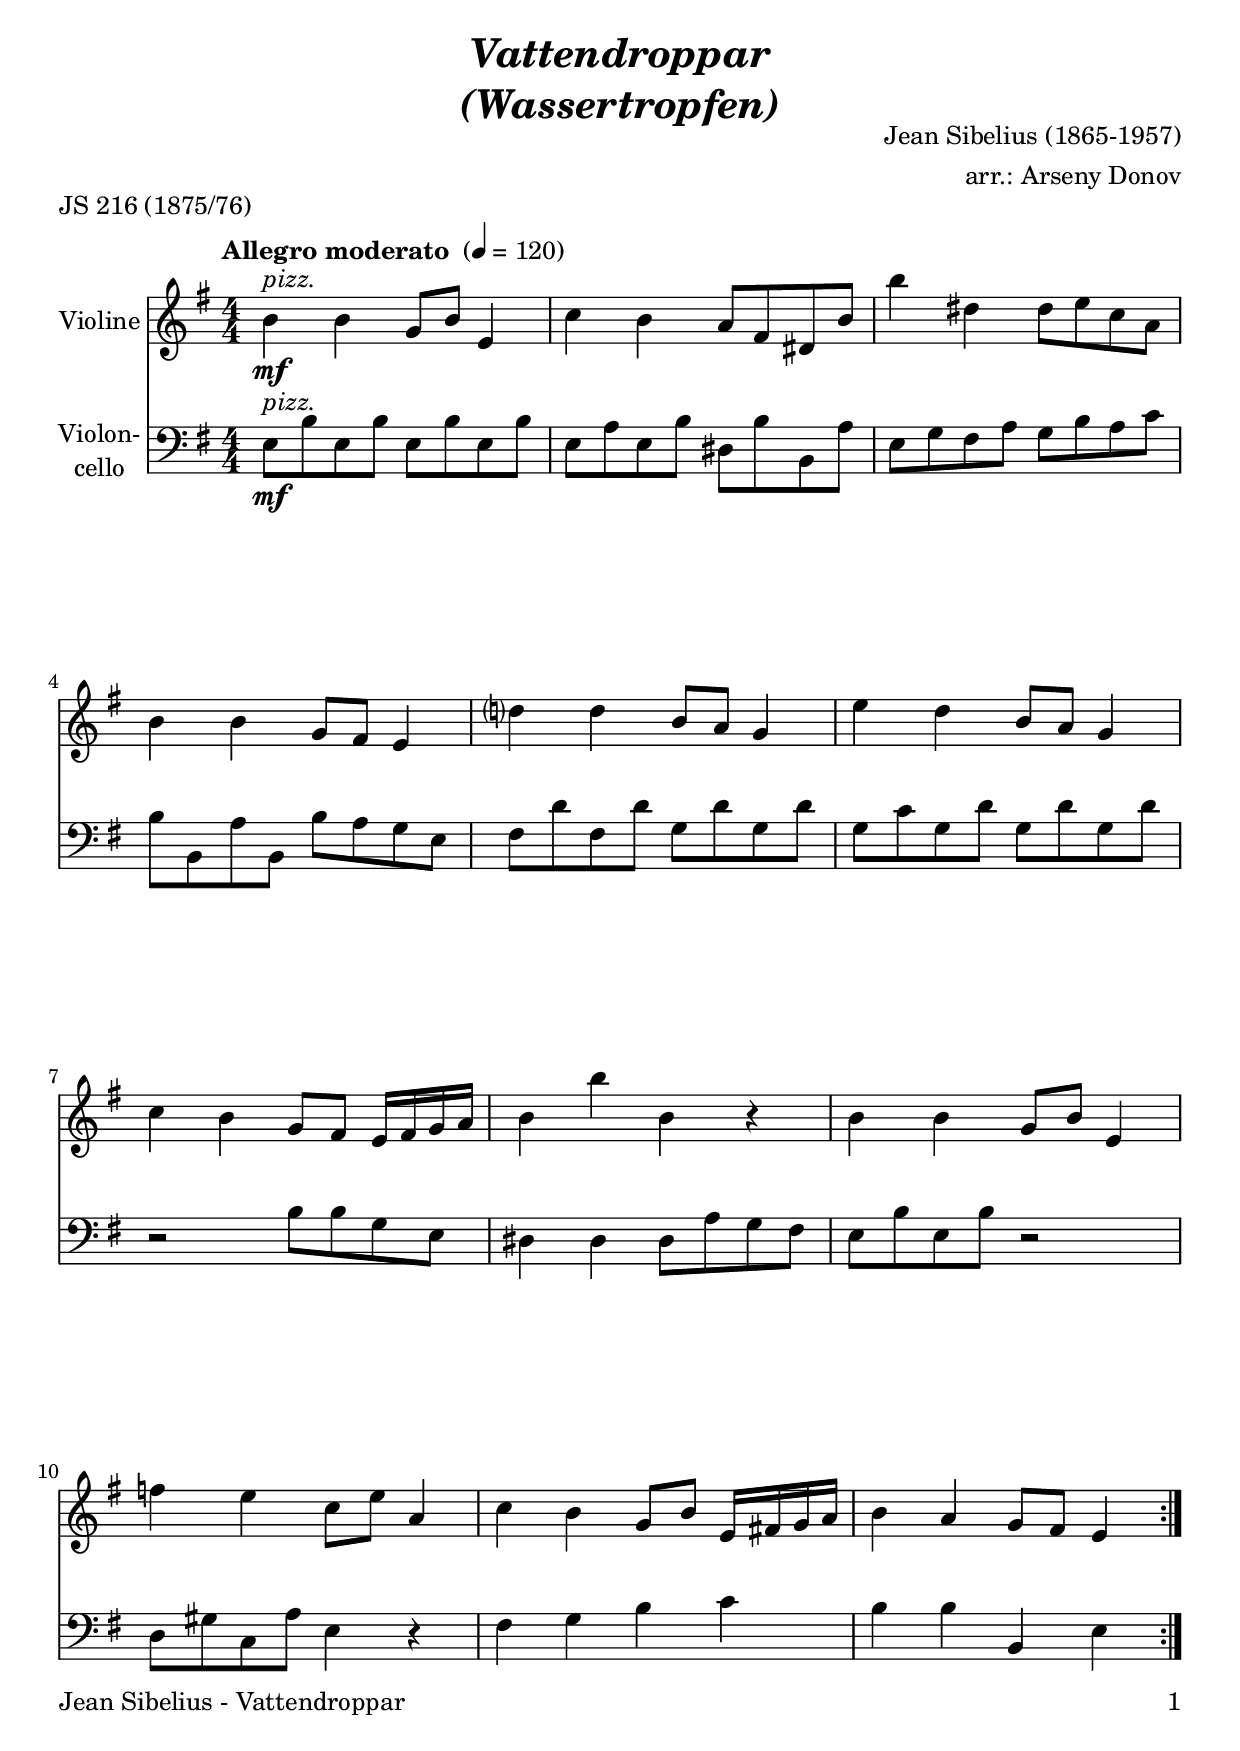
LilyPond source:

\version "2.18.2"
\include "deutsch.ly"

#(set-global-staff-size 22)

\header {
  title     = \markup \bold \italic \center-column { "Vattendroppar" "(Wassertropfen)" }
  composer  = "Jean Sibelius (1865-1957)"
  arranger  = "arr.: Arseny Donov"
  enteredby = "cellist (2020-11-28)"
  piece     = "JS 216 (1875/76)"
}

voiceconsts = {
  \key g \major
  \time 4/4
  \clef "treble"
  \numericTimeSignature
%  \compressFullBarRests
  \set tupletSpannerDuration = #(ly:make-moment 1 4)
  % Set default beaming for all staves
%  \set Timing.beamExceptions = #'()
%  \set Timing.baseMoment     = #(ly:make-moment 1 4)
%  \set Timing.beatStructure  = #'(1 1)
  \tempo "Allegro moderato " 4=120
}

%mivl = "violin"
%miba = "cello"
mivl = "pizzicato strings"
miba = "pizzicato strings"

pizz = \markup \italic "pizz."

va = \relative c'' {
  \voiceconsts

  \repeat volta 2 {
    h4\mf^\pizz h g8 h e,4
    c' h a8 fis dis h'
    h'4 dis, dis8 e c a
    h4 h g8 fis e4

    d'? d h8 a g4
    e' d h8 a g4
    c h g8 fis e16 fis g a
    h4 h' h, r
    h h g8 h e,4

    f' e c8 e a,4
    c h g8 h e,16 fis! g a
    h4 a g8 fis e4
  }
}

vb = \relative c {
  \voiceconsts
  \clef "bass"
  
  \repeat volta 2 {
    e8\mf^\pizz h' e, h' e, h' e, h'
    e, a e h' dis, h' h, a'
    e g fis a g h a c
    h h, a' h, h' a g e

    fis d' fis, d' g, d' g, d'
    g, c g d' g, d' g, d'
    r2 h8 h g e
    dis4 dis dis8 a' g fis
    e h' e, h' r2

    d,8 gis c, a' e4 r
    fis g h c
    h h h, e
  }
}


music = <<
      \new Staff {
        \set Staff.midiInstrument = \mivl
        \set Staff.instrumentName = \markup \center-column { "Violine" }
        \transpose g g { \va }
      }

      \new Staff {
        \set Staff.midiInstrument = \miba
        \set Staff.instrumentName = \markup \center-column { "Violon-" "cello" }
        \transpose g g { \vb }
      }
>>

\book {
   \paper {
    print-page-number = ##t
    print-first-page-number = ##t
    ragged-last-bottom = ##f
    oddHeaderMarkup = \markup \null
    evenHeaderMarkup = \markup \null
    oddFooterMarkup = \markup {
      \fill-line {
        \on-the-fly #print-page-number-check-first
        "Jean Sibelius - Vattendroppar" \fromproperty #'page:page-number-string
      }
    }
    evenFooterMarkup = \oddFooterMarkup
  } \score {
    \music
    \layout {}
  }

  \score {
    \unfoldRepeats \music

    \midi {
      \context {
        \Score
      }
    }
  }
}